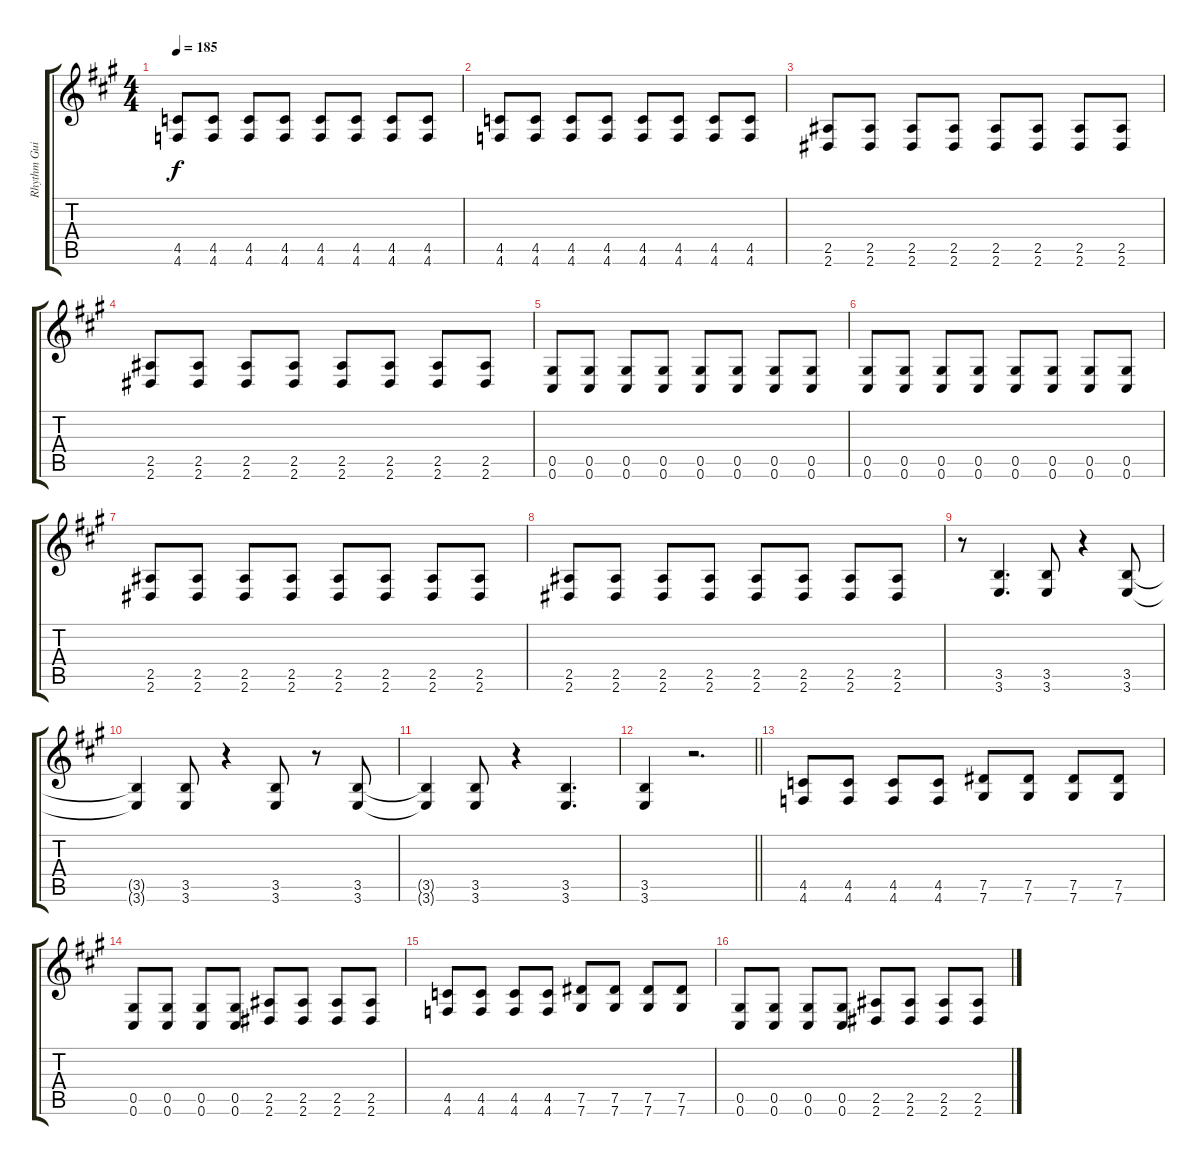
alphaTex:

\track ("Rhythm Guitar" "Rhythm Gui") {instrument overdrivenguitar}
\staff {score tabs}
\tuning (Eb4 Bb3 Gb3 Db3 Ab2 Db2) {hide}
\ts (4 4)
\tempo 185
\clef g2
\ks f#minor
(4.5 4.6).8{dy f} (4.5 4.6).8 (4.5 4.6).8 (4.5 4.6).8 (4.5 4.6).8 (4.5 4.6).8 (4.5 4.6).8 (4.5 4.6).8 |
(4.5 4.6).8 (4.5 4.6).8 (4.5 4.6).8 (4.5 4.6).8 (4.5 4.6).8 (4.5 4.6).8 (4.5 4.6).8 (4.5 4.6).8 |
(2.5 2.6).8 (2.5 2.6).8 (2.5 2.6).8 (2.5 2.6).8 (2.5 2.6).8 (2.5 2.6).8 (2.5 2.6).8 (2.5 2.6).8 |
(2.5 2.6).8 (2.5 2.6).8 (2.5 2.6).8 (2.5 2.6).8 (2.5 2.6).8 (2.5 2.6).8 (2.5 2.6).8 (2.5 2.6).8 |
(0.5 0.6).8 (0.5 0.6).8 (0.5 0.6).8 (0.5 0.6).8 (0.5 0.6).8 (0.5 0.6).8 (0.5 0.6).8 (0.5 0.6).8 |
(0.5 0.6).8 (0.5 0.6).8 (0.5 0.6).8 (0.5 0.6).8 (0.5 0.6).8 (0.5 0.6).8 (0.5 0.6).8 (0.5 0.6).8 |
(2.5 2.6).8 (2.5 2.6).8 (2.5 2.6).8 (2.5 2.6).8 (2.5 2.6).8 (2.5 2.6).8 (2.5 2.6).8 (2.5 2.6).8 |
(2.5 2.6).8 (2.5 2.6).8 (2.5 2.6).8 (2.5 2.6).8 (2.5 2.6).8 (2.5 2.6).8 (2.5 2.6).8 (2.5 2.6).8 |
r.8 (3.5 3.6).4{d} (3.5 3.6).8 r.4 (3.5 3.6).8 |
(3.5{t} 3.6{t}).4 (3.5 3.6).8 r.4 (3.5 3.6).8 r.8 (3.5 3.6).8 |
(3.5{t} 3.6{t}).4 (3.5 3.6).8 r.4 (3.5 3.6).4{d} |
\barLineRight lightlight
(3.5 3.6).4 r.2{d} |
(4.5 4.6).8 (4.5 4.6).8 (4.5 4.6).8 (4.5 4.6).8 (7.5 7.6).8 (7.5 7.6).8 (7.5 7.6).8 (7.5 7.6).8 |
(0.5 0.6).8 (0.5 0.6).8 (0.5 0.6).8 (0.5 0.6).8 (2.5 2.6).8 (2.5 2.6).8 (2.5 2.6).8 (2.5 2.6).8 |
(4.5 4.6).8 (4.5 4.6).8 (4.5 4.6).8 (4.5 4.6).8 (7.5 7.6).8 (7.5 7.6).8 (7.5 7.6).8 (7.5 7.6).8 |
(0.5 0.6).8 (0.5 0.6).8 (0.5 0.6).8 (0.5 0.6).8 (2.5 2.6).8 (2.5 2.6).8 (2.5 2.6).8 (2.5 2.6).8
